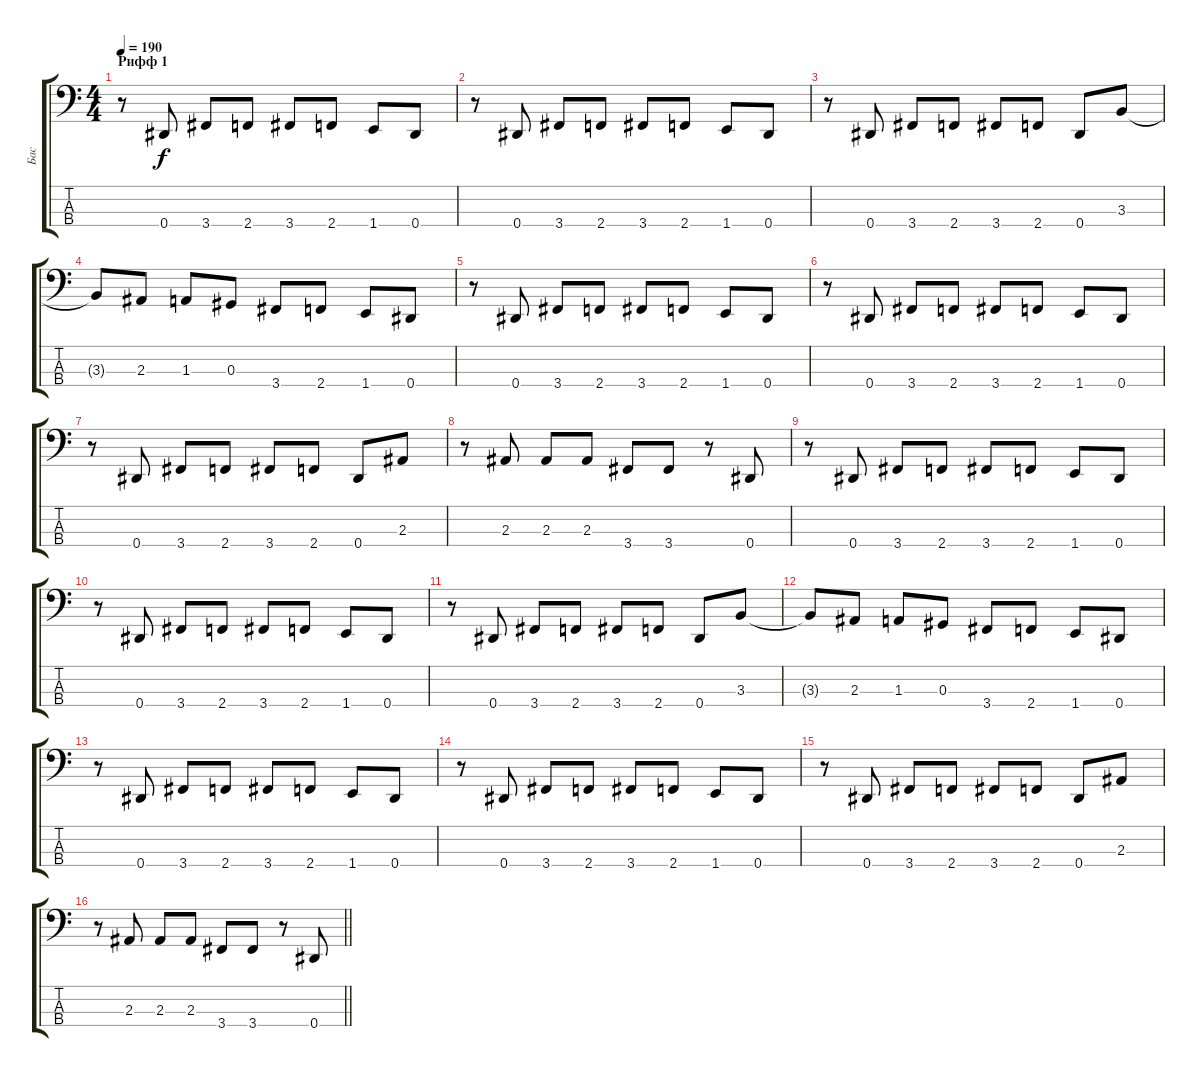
\track ("Бас" "Бас") {instrument electricbassfinger}
\staff {score tabs}
\tuning (Gb2 Db2 Ab1 Eb1) {hide}
\ts (4 4)
\section ("" "Рифф 1")
\tempo 190
\clef f4
\ks c
r.8{dy f} 0.4.8 3.4.8 2.4.8 3.4.8 2.4.8 1.4.8 0.4.8 |
r.8 0.4.8 3.4.8 2.4.8 3.4.8 2.4.8 1.4.8 0.4.8 |
r.8 0.4.8 3.4.8 2.4.8 3.4.8 2.4.8 0.4.8 3.3.8 |
3.3{t}.8 2.3.8 1.3.8 0.3.8 3.4.8 2.4.8 1.4.8 0.4.8 |
r.8 0.4.8 3.4.8 2.4.8 3.4.8 2.4.8 1.4.8 0.4.8 |
r.8 0.4.8 3.4.8 2.4.8 3.4.8 2.4.8 1.4.8 0.4.8 |
r.8 0.4.8 3.4.8 2.4.8 3.4.8 2.4.8 0.4.8 2.3.8 |
r.8 2.3.8 2.3.8 2.3.8 3.4.8 3.4.8 r.8 0.4.8 |
r.8 0.4.8 3.4.8 2.4.8 3.4.8 2.4.8 1.4.8 0.4.8 |
r.8 0.4.8 3.4.8 2.4.8 3.4.8 2.4.8 1.4.8 0.4.8 |
r.8 0.4.8 3.4.8 2.4.8 3.4.8 2.4.8 0.4.8 3.3.8 |
3.3{t}.8 2.3.8 1.3.8 0.3.8 3.4.8 2.4.8 1.4.8 0.4.8 |
r.8 0.4.8 3.4.8 2.4.8 3.4.8 2.4.8 1.4.8 0.4.8 |
r.8 0.4.8 3.4.8 2.4.8 3.4.8 2.4.8 1.4.8 0.4.8 |
r.8 0.4.8 3.4.8 2.4.8 3.4.8 2.4.8 0.4.8 2.3.8 |
\barLineRight lightlight
r.8 2.3.8 2.3.8 2.3.8 3.4.8 3.4.8 r.8 0.4.8
